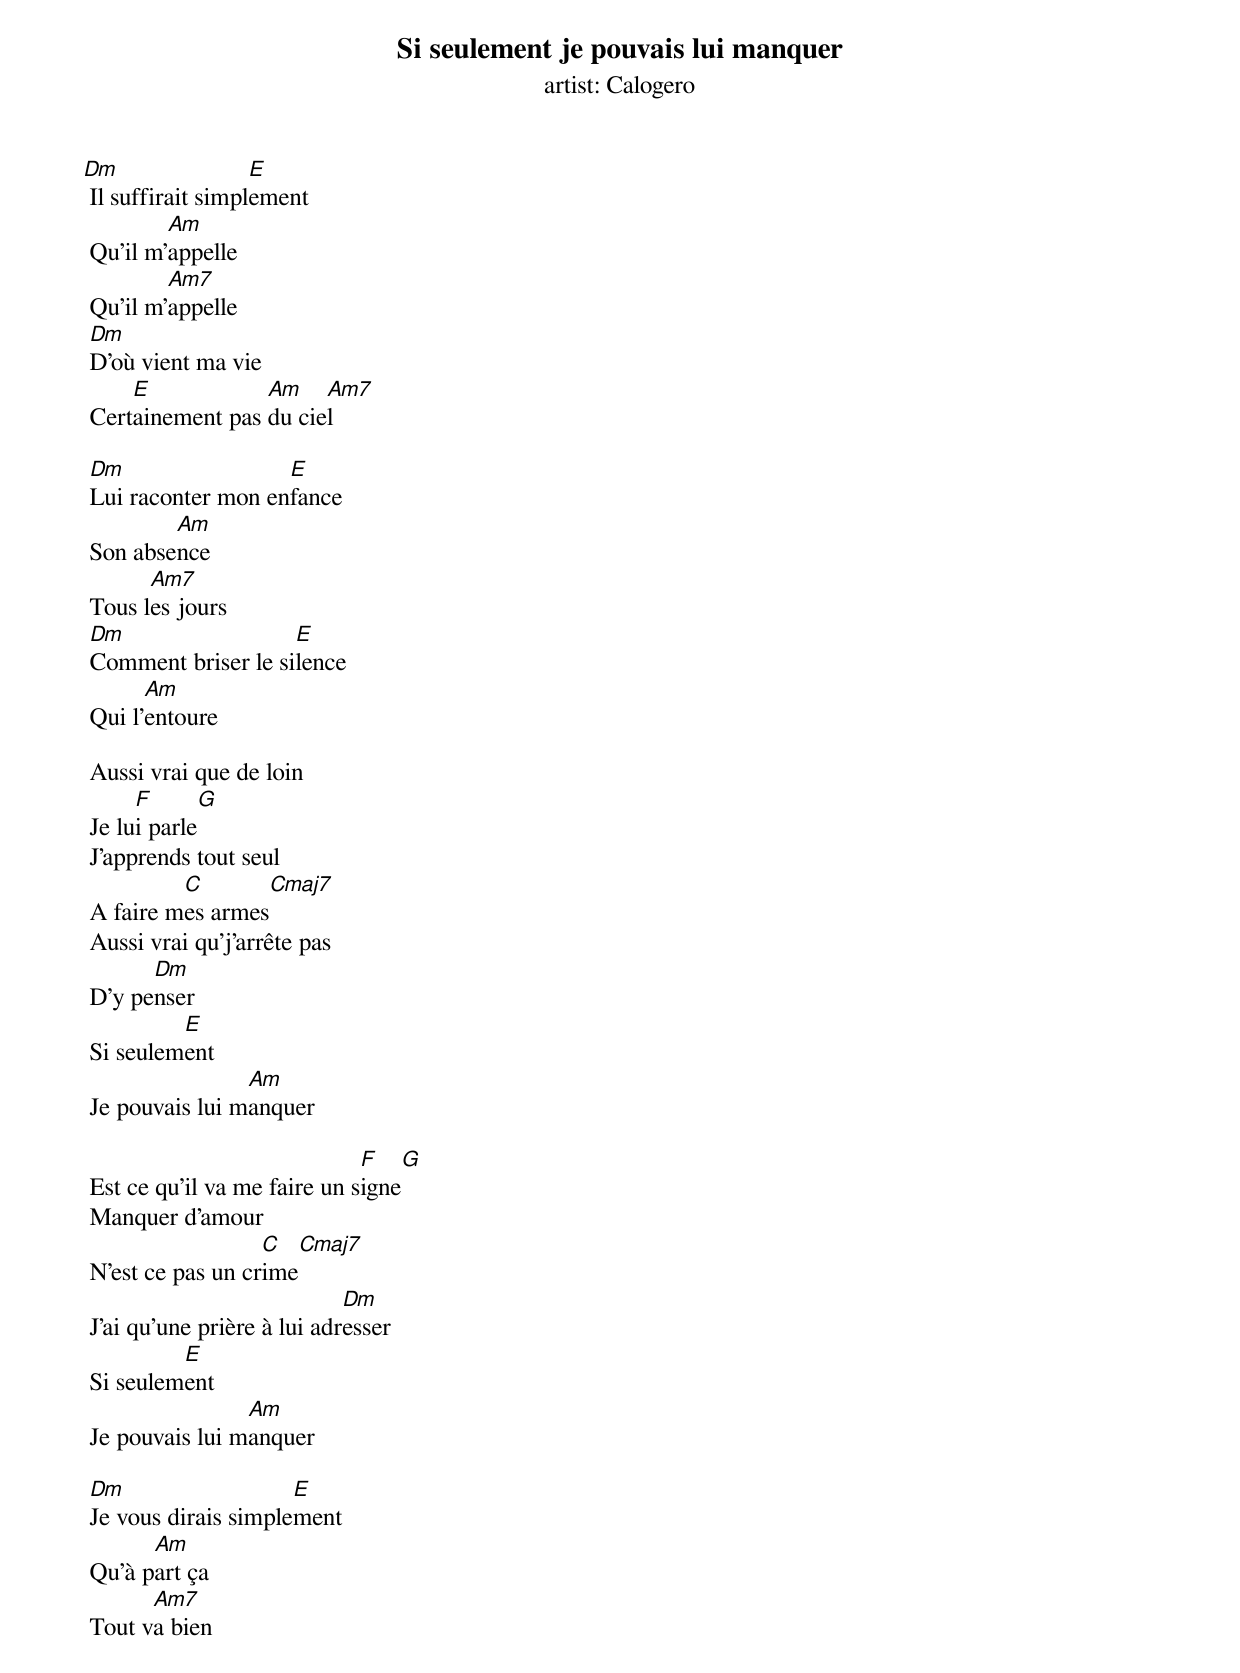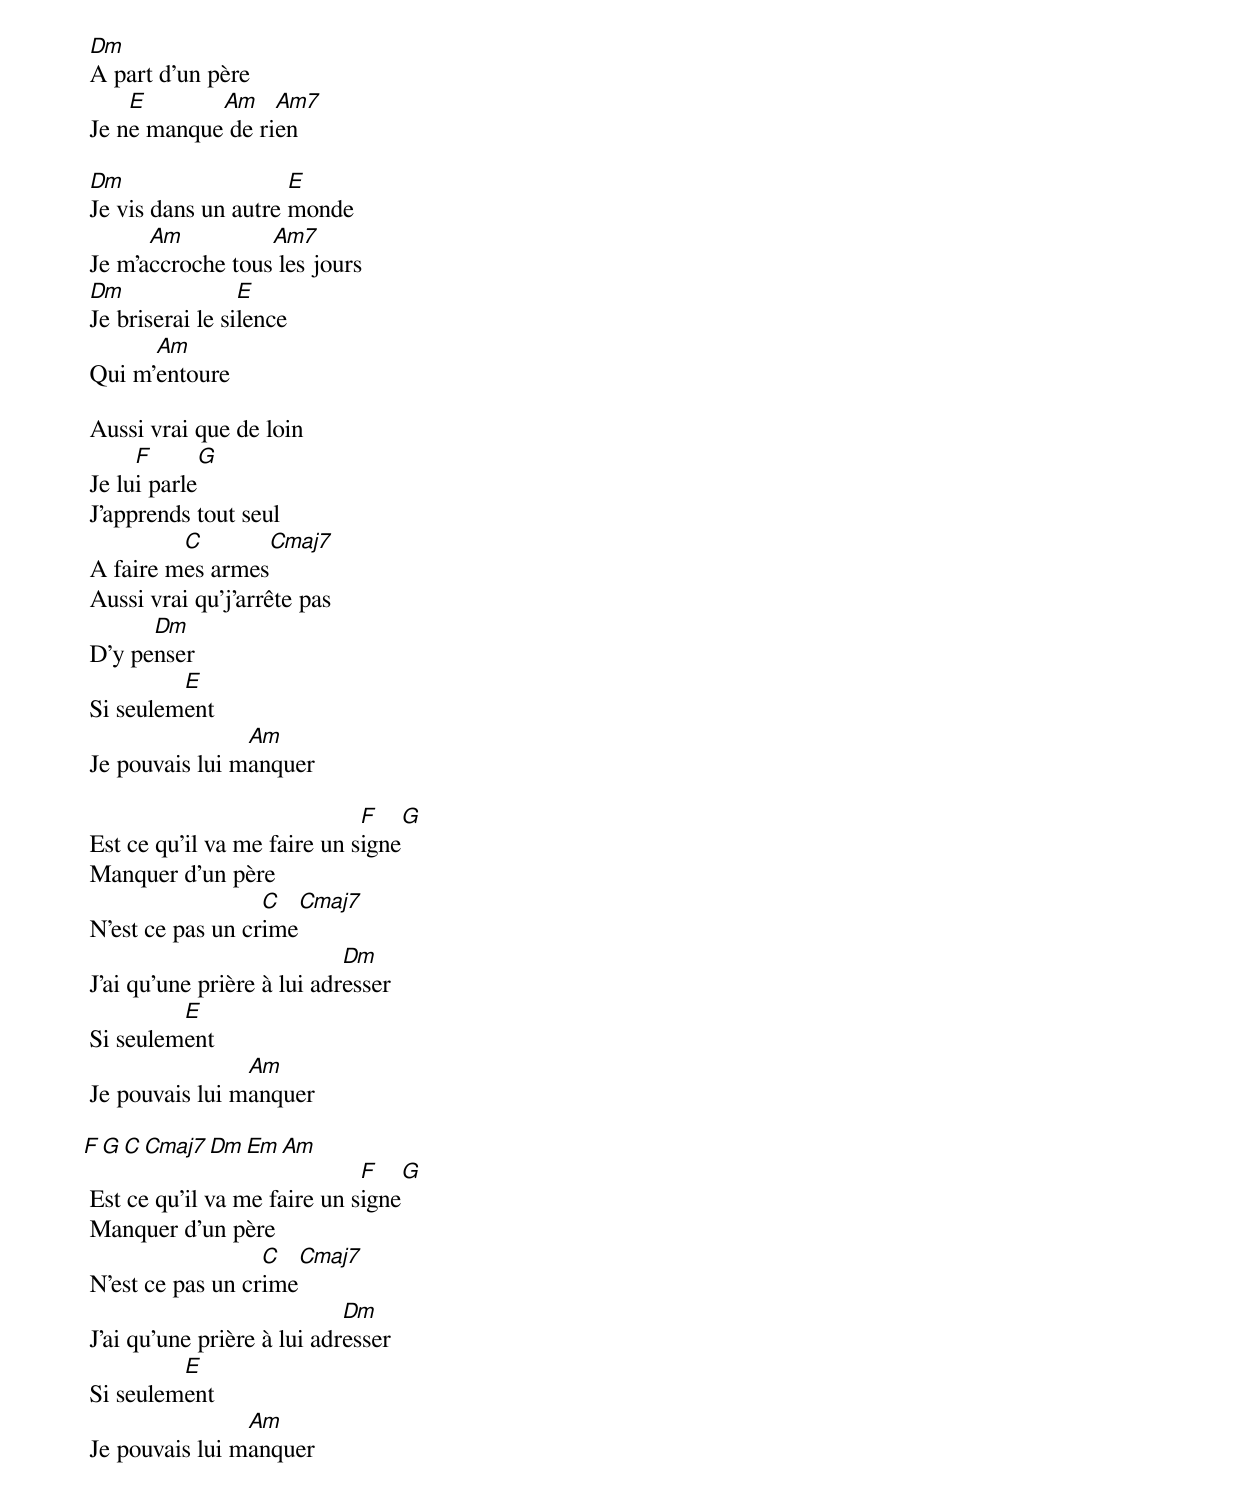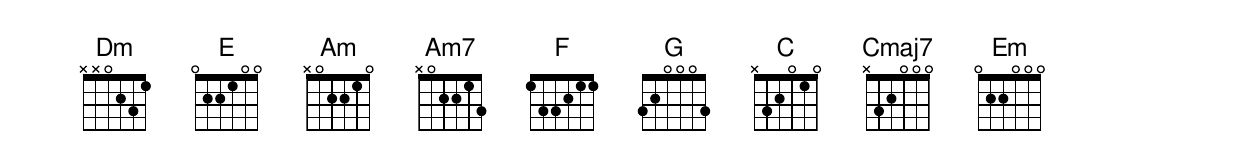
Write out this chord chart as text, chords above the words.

Si seulement je pouvais lui manquer
artist: Calogero

Dm                 E
 Il suffirait simplement
         Am
 Qu'il m'appelle
         Am7
 Qu'il m'appelle
 Dm
 D'où vient ma vie
     E            Am    Am7
 Certainement pas du ciel

 Dm                 E
 Lui raconter mon enfance
         Am
 Son absence
       Am7
 Tous les jours
 Dm                  E
 Comment briser le silence
       Am
 Qui l'entoure

 Aussi vrai que de loin
      F       G
 Je lui parle
 J'apprends tout seul
          C        Cmaj7
 A faire mes armes
 Aussi vrai qu'j'arrête pas
       Dm
 D'y penser
          E
 Si seulement
                 Am
 Je pouvais lui manquer

                              F    G
 Est ce qu'il va me faire un signe
 Manquer d'amour
                   C    Cmaj7
 N'est ce pas un crime
                             Dm
 J'ai qu'une prière à lui adresser
          E
 Si seulement
                 Am
 Je pouvais lui manquer

 Dm                   E
 Je vous dirais simplement
       Am
 Qu'à part ça
       Am7
 Tout va bien
 Dm
 A part d'un père
     E       Am    Am7
 Je ne manque de rien

 Dm                   E
 Je vis dans un autre monde
       Am          Am7
 Je m'accroche tous les jours
 Dm               E
 Je briserai le silence
       Am
 Qui m'entoure

 Aussi vrai que de loin
      F       G
 Je lui parle
 J'apprends tout seul
          C        Cmaj7
 A faire mes armes
 Aussi vrai qu'j'arrête pas
       Dm
 D'y penser
          E
 Si seulement
                 Am
 Je pouvais lui manquer

                              F    G
 Est ce qu'il va me faire un signe
 Manquer d'un père
                   C    Cmaj7
 N'est ce pas un crime
                             Dm
 J'ai qu'une prière à lui adresser
          E
 Si seulement
                 Am
 Je pouvais lui manquer

 F    G    C    Cmaj7    Dm    Em    Am
                              F    G
 Est ce qu'il va me faire un signe
 Manquer d'un père
                   C    Cmaj7
 N'est ce pas un crime
                             Dm
 J'ai qu'une prière à lui adresser
          E
 Si seulement
                 Am
 Je pouvais lui manquer
